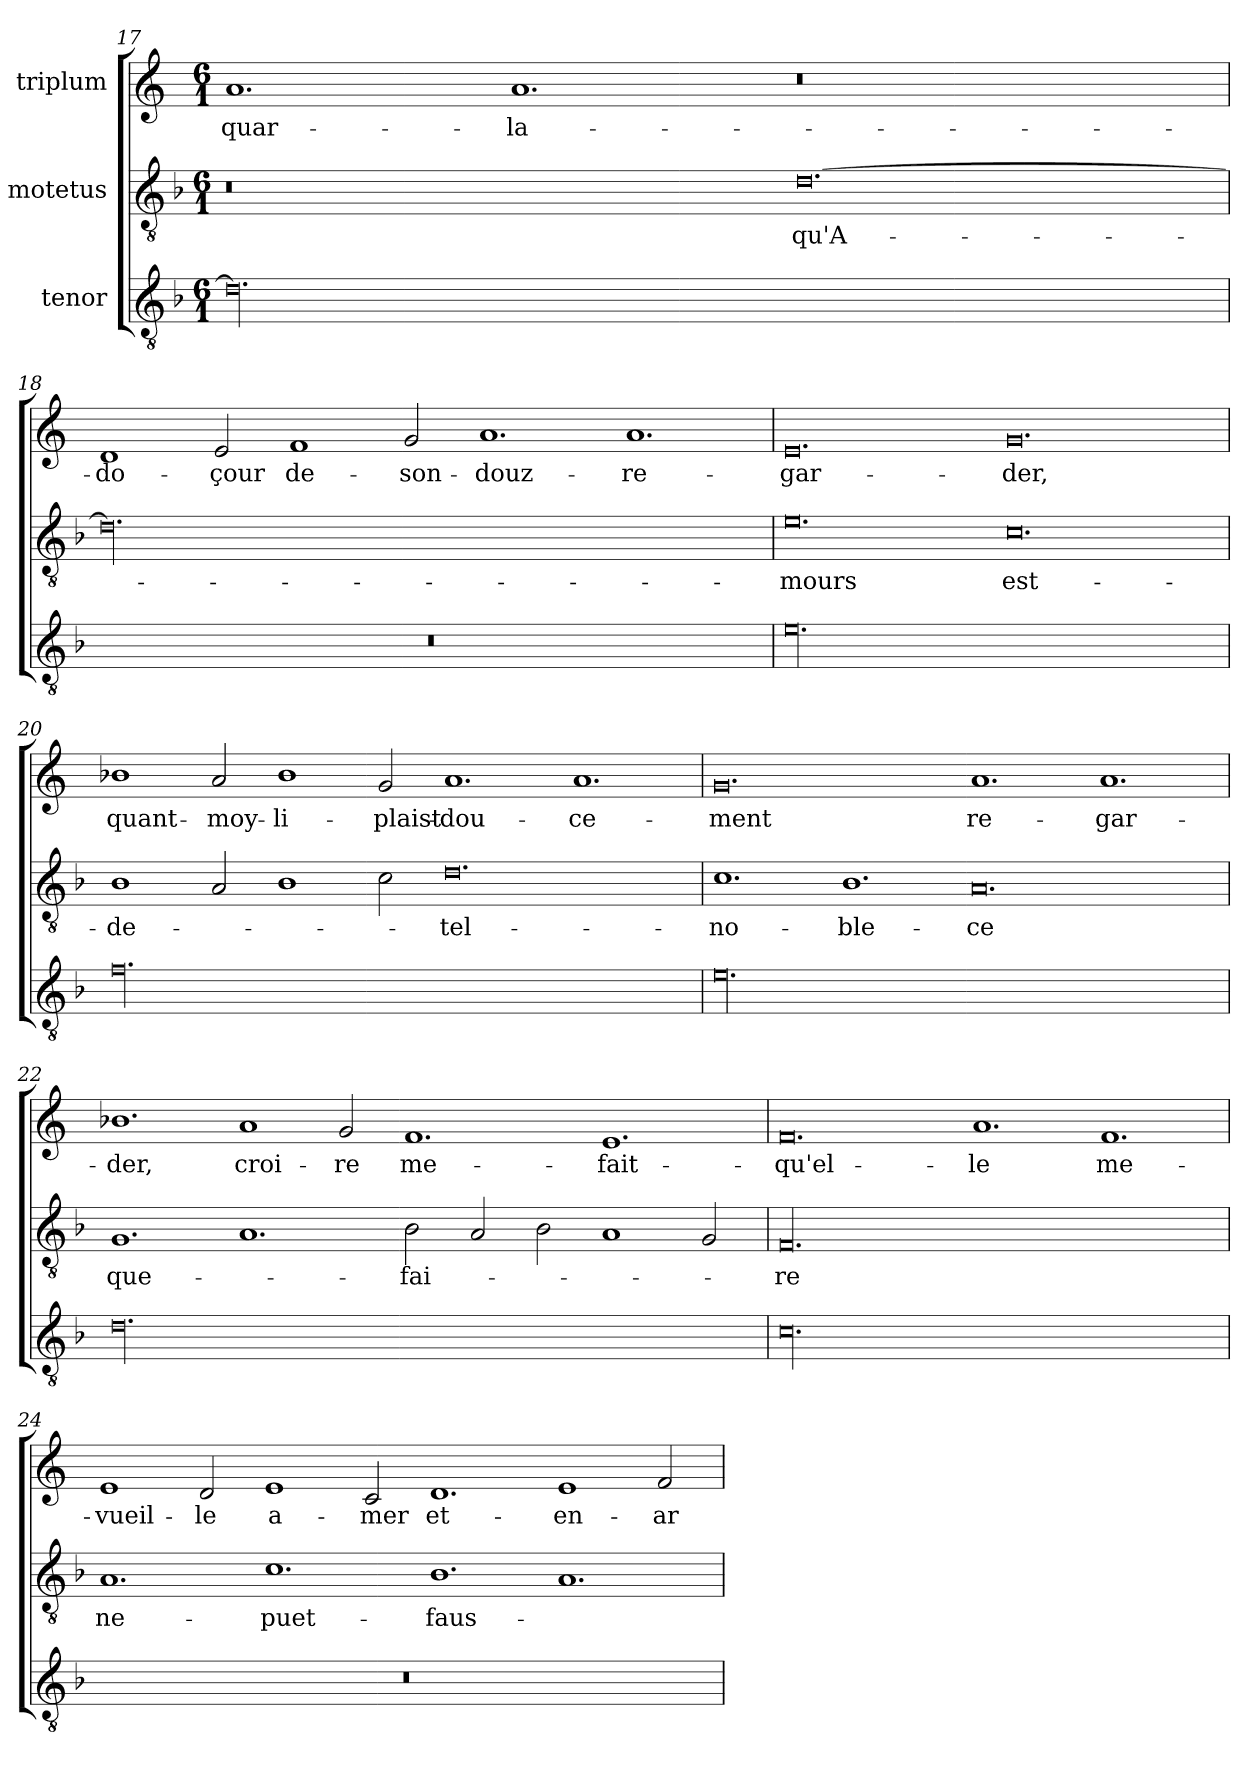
**kern	**kern	**text	**kern	**text
*part3	*part2	*part2	*part1	*part1
*staff3	*staff2	*staff2	*staff1	*staff1
*I"tenor	*I"motetus	*	*I"triplum	*
*clefGv2	*clefGv2	*	*clefG2	*
*k[b-]	*k[b-]	*	*k[]	*
*F:	*F:	*	*C:	*
*M6/1	*M6/1	*	*M6/1	*
=17	=17	=17	=17	=17
00.d\]	0.r	.	1.a/	quar-
.	.	.	1.a/	la-
.	[0.d\	qu'A-	0.r	.
=18	=18	=18	=18	=18
00.r	00.d\]	.	1d/	do-
.	.	.	2e/	-çour
.	.	.	1f/	de-
.	.	.	2g/	son-
.	.	.	1.a/	douz-
.	.	.	1.a/	re-
=19	=19	=19	=19	=19
00.e\	0.e\	-mours	0.e/	-gar-
.	0.c\	est-	0.g/	-der,
=20	=20	=20	=20	=20
00.f\	1B-\	de-	1b-X\	quant-
.	2A/	.	2a/	moy-
.	1B-\	.	1b-\	li-
.	2c\	.	2g/	plaist-
.	0.d\	tel-	1.a/	dou-
.	.	.	1.a/	-ce-
=21	=21	=21	=21	=21
00.e\	1.c\	no-	0.g/	-ment
.	1.B-\	-ble-	.	.
.	0.A/	-ce	1.a/	re-
.	.	.	1.a/	-gar-
=22	=22	=22	=22	=22
00.d\	1.G/	que-	1.b-X\	-der,
.	1.A/	.	1a/	croi-
.	.	.	2g/	-re
.	2B-\	fai-	1.f/	me-
.	2A/	.	.	.
.	2B-\	.	.	.
.	1A/	.	1.e/	fait-
.	2G/	.	.	.
=23	=23	=23	=23	=23
00.c\	00.F/	-re	0.f/	qu'el-
.	.	.	1.a/	-le
.	.	.	1.f/	me-
=24	=24	=24	=24	=24
00.r	1.A/	ne-	1e/	vueil-
.	.	.	2d/	-le
.	1.c\	puet-	1e/	a-
.	.	.	2c/	-mer
.	1.B-\	faus-	1.d/	et-
.	1.A/	.	1e/	en-
.	.	.	2f/	-ar-
=	=	=	=	=
*-	*-	*-	*-	*-
